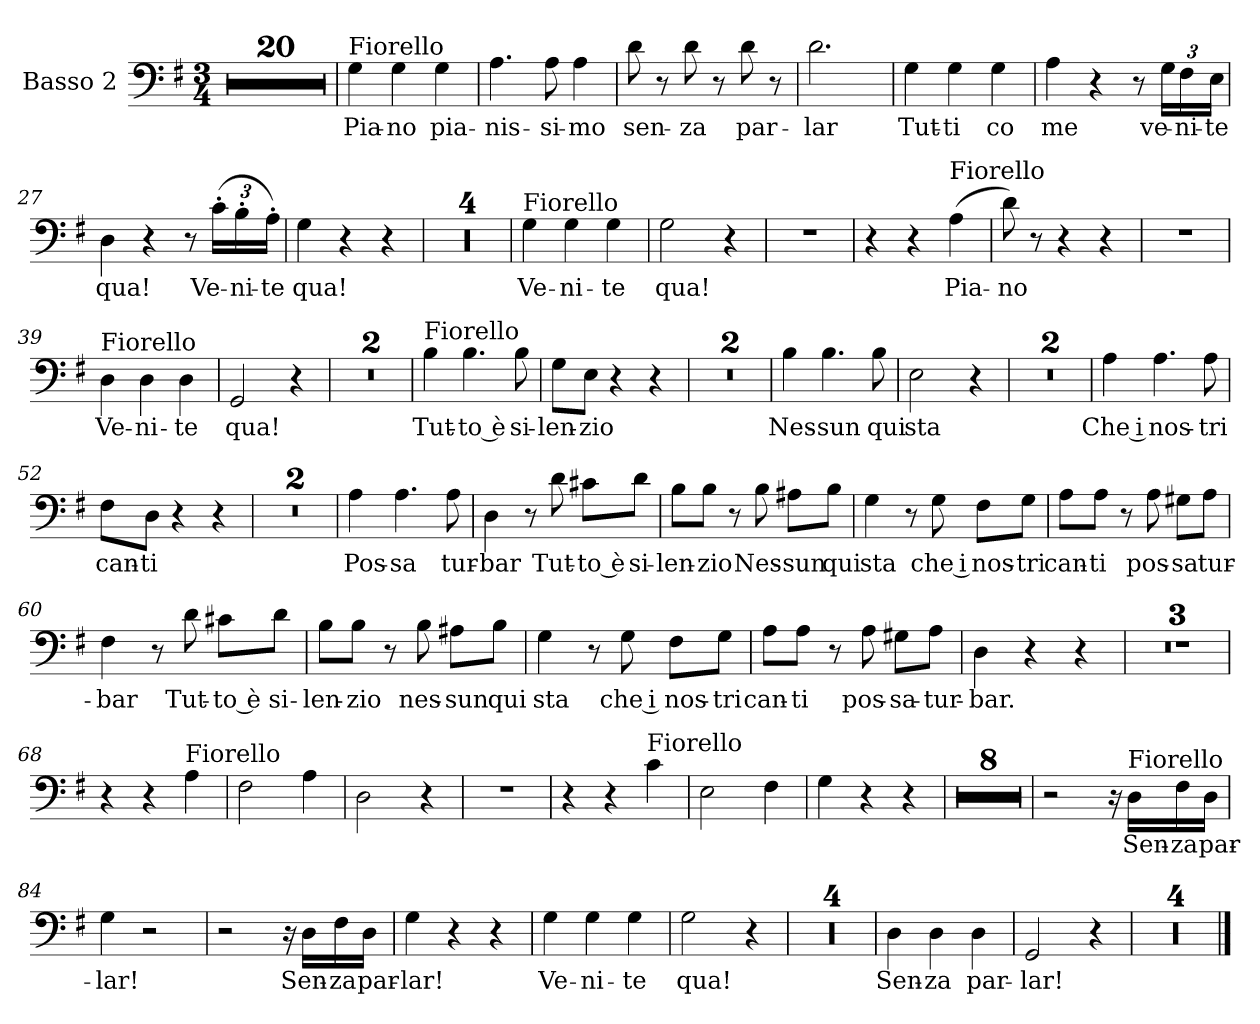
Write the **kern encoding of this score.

**kern	**text
*part1	*part1
*staff1	*staff1
*I"Basso 2	*
*I'B. 2	*
*clefF4	*
*k[f#]	*
*M3/4	*
=1	=1
2.r	.
=2	=2
2.r	.
=3	=3
2.r	.
=4	=4
2.r	.
=5	=5
2.r	.
!!LO:LB:g=z
=6	=6
2.r	.
=7	=7
2.r	.
=8	=8
2.r	.
=9	=9
2.r	.
=10	=10
2.r	.
=11	=11
2.r	.
!!LO:LB:g=z
=12	=12
2.r	.
=13	=13
2.r	.
=14	=14
2.r	.
=15	=15
2.r	.
!!LO:LB:g=z
=16	=16
2.r	.
=17	=17
2.r	.
=18	=18
2.r	.
=19	=19
2.r	.
=20	=20
2.r	.
!!LO:LB:g=z
=21	=21
!LO:TX:a:t=Fiorello	!
!	!LO:LY:b
4G\	Pia-
!	!LO:LY:b
4G\	-no
!	!LO:LY:b
4G\	pia-
=22	=22
!	!LO:LY:b
4.A\	-nis-
!	!LO:LY:b
8A\	-si-
!	!LO:LY:b
4A\	-mo
=23	=23
!	!LO:LY:b
8d\	sen-
8r	.
!	!LO:LY:b
8d\	-za
8r	.
!	!LO:LY:b
8d\	par-
8r	.
=24	=24
!	!LO:LY:b
2.d\	-lar
=25	=25
!	!LO:LY:b
4G\	Tut-
!	!LO:LY:b
4G\	-ti
!	!LO:LY:b
4G\	co
!!LO:PB:g=z
=26	=26
!	!LO:LY:b
4A\	me
4r	.
8r	.
*Xbrackettup	*
!	!LO:LY:b
24G\LL	ve-
!	!LO:LY:b
24F#\	-ni-
!	!LO:LY:b
24E\JJ	-te
=27	=27
!	!LO:LY:b
4D\	qua!
4r	.
8r	.
!	!LO:LY:b
(>24c'\LL	Ve-
!	!LO:LY:b
24B'\	-ni-
!	!LO:LY:b
24A'\JJ)	-te
=28	=28
!	!LO:LY:b
4G\	qua!
4r	.
4r	.
=29	=29
2.r	.
!!LO:LB:g=z
=30	=30
2.r	.
=31	=31
2.r	.
=32	=32
2.r	.
=33	=33
!LO:TX:a:t=Fiorello	!
!	!LO:LY:b
4G\	Ve-
!	!LO:LY:b
4G\	-ni-
!	!LO:LY:b
4G\	-te
!!LO:PB:g=z
=34	=34
!	!LO:LY:b
2G\	qua!
4r	.
=35	=35
2.r	.
=36	=36
4r	.
4r	.
!LO:TX:a:t=Fiorello	!
!	!LO:LY:b
(>4A\	Pia-
=37	=37
!	!LO:LY:b
8d\)	-no
8r	.
4r	.
4r	.
!!LO:LB:g=z
=38	=38
2.r	.
=39	=39
!LO:TX:a:t=Fiorello	!
!	!LO:LY:b
4D\	Ve-
!	!LO:LY:b
4D\	-ni-
!	!LO:LY:b
4D\	-te
=40	=40
!	!LO:LY:b
2GG/	qua!
4r	.
=41	=41
2.r	.
!!LO:PB:g=z
=42	=42
2.r	.
=43	=43
!LO:TX:a:t=Fiorello	!
!	!LO:LY:b
4B\	Tut-
!	!LO:LY:b
4.B\	-to è
!	!LO:LY:b
8B\	si-
=44	=44
!	!LO:LY:b
8G\L	-len-
!	!LO:LY:b
8E\J	-zio
4r	.
4r	.
=45	=45
2.r	.
=46	=46
2.r	.
!!LO:LB:g=z
=47	=47
!	!LO:LY:b
4B\	Nes-
!	!LO:LY:b
4.B\	-sun
!	!LO:LY:b
8B\	qui
=48	=48
!	!LO:LY:b
2E\	sta
4r	.
=49	=49
2.r	.
=50	=50
2.r	.
=51	=51
!	!LO:LY:b
4A\	Che i
!	!LO:LY:b
4.A\	nos-
!	!LO:LY:b
8A\	-tri
!!LO:LB:g=z
=52	=52
!	!LO:LY:b
8F#\L	can-
!	!LO:LY:b
8D\J	-ti
4r	.
4r	.
=53	=53
2.r	.
=54	=54
2.r	.
=55	=55
!	!LO:LY:b
4A\	Pos-
!	!LO:LY:b
4.A\	-sa
!	!LO:LY:b
8A\	tur-
=56	=56
!	!LO:LY:b
4D\	-bar
8r	.
!	!LO:LY:b
8d\	Tut-
!	!LO:LY:b
8c#X\L	-to è
!	!LO:LY:b
8d\J	si-
!!LO:LB:g=z
=57	=57
!	!LO:LY:b
8B\L	-len-
!	!LO:LY:b
8B\J	-zio
8r	.
!	!LO:LY:b
8B\	Nes-
!	!LO:LY:b
8A#X\L	-sun
!	!LO:LY:b
8B\J	qui
=58	=58
!	!LO:LY:b
4G\	sta
8r	.
!	!LO:LY:b
8G\	che i
!	!LO:LY:b
8F#\L	nos-
!	!LO:LY:b
8G\J	-tri
=59	=59
!	!LO:LY:b
8A\L	can-
!	!LO:LY:b
8A\J	-ti
8r	.
!	!LO:LY:b
8A\	pos-
!	!LO:LY:b
8G#X\L	-sa
!	!LO:LY:b
8A\J	tur-
!!LO:PB:g=z
=60	=60
!	!LO:LY:b
4F#\	-bar
8r	.
!	!LO:LY:b
8d\	Tut-
!	!LO:LY:b
8c#X\L	-to è
!	!LO:LY:b
8d\J	si-
=61	=61
!	!LO:LY:b
8B\L	-len-
!	!LO:LY:b
8B\J	-zio
8r	.
!	!LO:LY:b
8B\	nes-
!	!LO:LY:b
8A#X\L	-sun
!	!LO:LY:b
8B\J	qui
=62	=62
!	!LO:LY:b
4G\	sta
8r	.
!	!LO:LY:b
8G\	che i
!	!LO:LY:b
8F#\L	nos-
!	!LO:LY:b
8G\J	-tri
!!LO:LB:g=z
=63	=63
!	!LO:LY:b
8A\L	can-
!	!LO:LY:b
8A\J	-ti
8r	.
!	!LO:LY:b
8A\	pos-
!	!LO:LY:b
8G#X\L	-sa-
!	!LO:LY:b
8A\J	-tur-
=64	=64
!	!LO:LY:b
4D\	-bar.
4r	.
4r	.
=65	=65
2.r	.
=66	=66
2.r	.
=67	=67
2.r	.
!!LO:LB:g=z
=68	=68
4r	.
4r	.
!LO:TX:a:t=Fiorello	!
4A\	.
=69	=69
2F#\	.
4A\	.
=70	=70
2D\	.
4r	.
=71	=71
2.r	.
=72	=72
4r	.
4r	.
!LO:TX:a:t=Fiorello	!
4c\	.
=73	=73
2E\	.
4F#\	.
=74	=74
4G\	.
4r	.
4r	.
!!LO:PB:g=z
=75	=75
2.r	.
=76	=76
2.r	.
=77	=77
2.r	.
!!LO:LB:g=z
=78	=78
2.r	.
=79	=79
2.r	.
=80	=80
2.r	.
!!LO:LB:g=z
=81	=81
2.r	.
=82	=82
2.r	.
=83	=83
2r	.
16r	.
!LO:TX:a:t=Fiorello	!
!	!LO:LY:b
16D\LL	Sen-
!	!LO:LY:b
16F#\	-za
!	!LO:LY:b
16D\JJ	par-
=84	=84
!	!LO:LY:b
4G\	-lar!
2r	.
!!LO:PB:g=z
=85	=85
2r	.
16r	.
!	!LO:LY:b
16D\LL	Sen-
!	!LO:LY:b
16F#\	-za
!	!LO:LY:b
16D\JJ	par-
=86	=86
!	!LO:LY:b
4G\	-lar!
4r	.
4r	.
=87	=87
!	!LO:LY:b
4G\	Ve-
!	!LO:LY:b
4G\	-ni-
!	!LO:LY:b
4G\	-te
!!LO:LB:g=z
=88	=88
!	!LO:LY:b
2G\	qua!
4r	.
=89	=89
2.r	.
=90	=90
2.r	.
=91	=91
2.r	.
!!LO:PB:g=z
=92	=92
2.r	.
=93	=93
!	!LO:LY:b
4D\	Sen-
!	!LO:LY:b
4D\	-za
!	!LO:LY:b
4D\	par-
=94	=94
!	!LO:LY:b
2GG/	-lar!
4r	.
=95	=95
2.r	.
=96	=96
2.r	.
=97	=97
2.r	.
!!LO:LB:g=z
=98	=98
2.r	.
==	==
*-	*-
